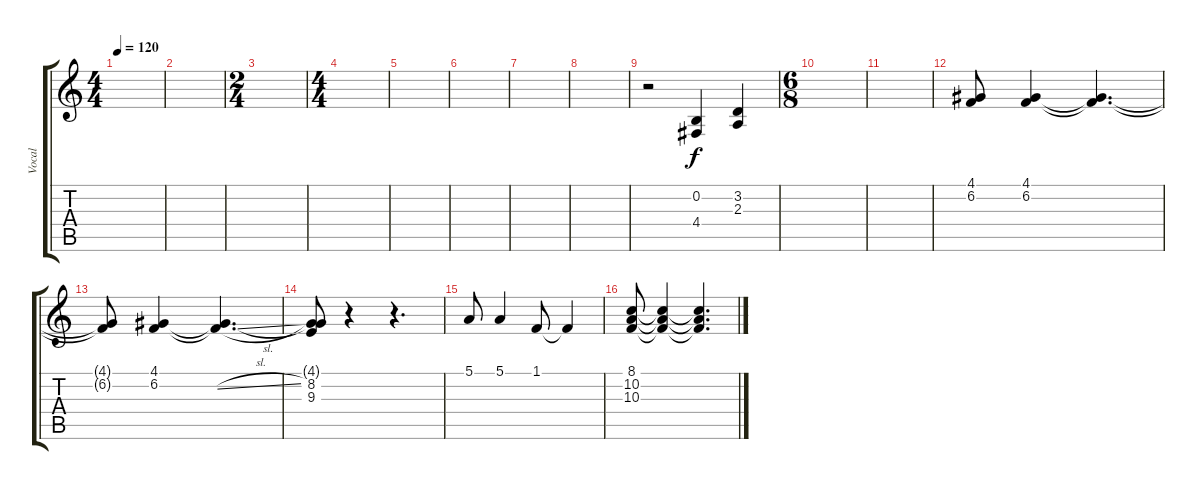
\track ("Vocal" "Vocal") {instrument choiraahs}
\staff {score tabs}
\tuning (E4 B3 G3 D3 A2 E2) {hide}
\ts (4 4)
\tempo 120
\clef g2
\ks c
|
|
\ts (2 4)
|
\ts (4 4)
|
|
|
|
|
r.2 (0.2 4.4).4 (3.2 2.3).4 |
\ts (6 8)
|
|
(4.1 6.2).8 (4.1 6.2).4 (4.1{t} 6.2{t}).4{d} |
(4.1{t} 6.2{t}).8 (4.1 6.2).4 (4.1{t} 6.2{sl t}).4{d} |
(4.1{t} 8.2 9.3).8 r.4 r.4{d} |
5.1.8 5.1.4 1.1.8 1.1{t}.4 |
(8.1 10.2 10.3).8 (8.1{t} 10.2{t} 10.3{t}).4 (8.1{sl t} 10.2{sl t} 10.3{sl t}).4{d}
